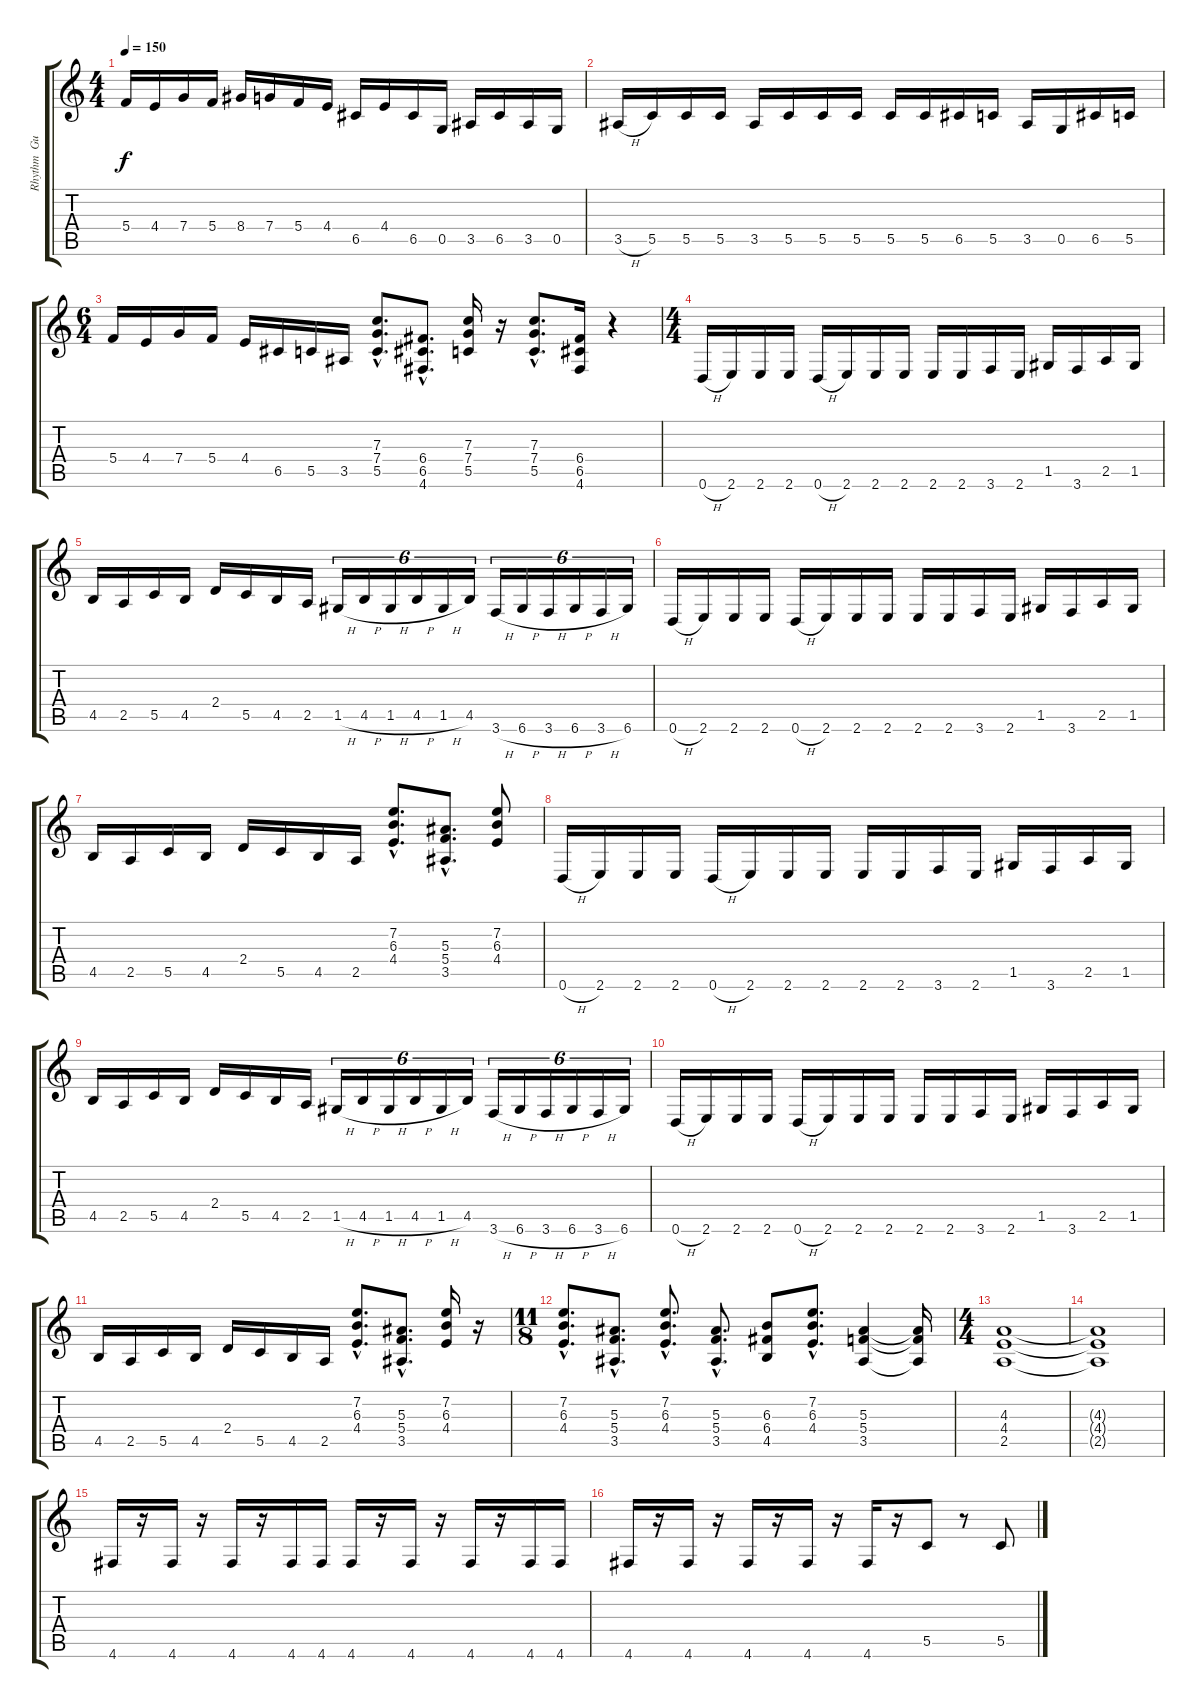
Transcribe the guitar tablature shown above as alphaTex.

\track ("Rhythm  Guitar" "Rhythm  Gu") {instrument overdrivenguitar}
\staff {score tabs}
\tuning (D4 A3 F3 C3 G2 D2) {hide}
\ts (4 4)
\tempo 150
\clef g2
\ks c
5.4.16{dy f} 4.4.16 7.4.16 5.4.16 8.4.16 7.4.16 5.4.16 4.4.16 6.5.16 4.4.16 6.5.16 0.5.16 3.5.16 6.5.16 3.5.16 0.5.16 |
3.5{h}.16 5.5.16 5.5.16 5.5.16 3.5.16 5.5.16 5.5.16 5.5.16 5.5.16 5.5.16 6.5.16 5.5.16 3.5.16 0.5.16 6.5.16 5.5.16 |
\ts (6 4)
5.4.16 4.4.16 7.4.16 5.4.16 4.4.16 6.5.16 5.5.16 3.5.16 (7.3{hac} 7.4{hac} 5.5{hac}).8{d} (6.4{hac} 6.5{hac} 4.6{hac}).8{d} (7.3 7.4 5.5).16 r.16 (7.3{hac} 7.4{hac} 5.5{hac}).8{d} (6.4 6.5 4.6).16 r.4 |
\ts (4 4)
0.6{h}.16 2.6.16 2.6.16 2.6.16 0.6{h}.16 2.6.16 2.6.16 2.6.16 2.6.16 2.6.16 3.6.16 2.6.16 1.5.16 3.6.16 2.5.16 1.5.16 |
4.5.16 2.5.16 5.5.16 4.5.16 2.4.16 5.5.16 4.5.16 2.5.16 1.5{h}.16{tu (6 4)} 4.5{h}.16{tu (6 4)} 1.5{h}.16{tu (6 4)} 4.5{h}.16{tu (6 4)} 1.5{h}.16{tu (6 4)} 4.5.16{tu (6 4)} 3.6{h}.16{tu (6 4)} 6.6{h}.16{tu (6 4)} 3.6{h}.16{tu (6 4)} 6.6{h}.16{tu (6 4)} 3.6{h}.16{tu (6 4)} 6.6.16{tu (6 4)} |
0.6{h}.16 2.6.16 2.6.16 2.6.16 0.6{h}.16 2.6.16 2.6.16 2.6.16 2.6.16 2.6.16 3.6.16 2.6.16 1.5.16 3.6.16 2.5.16 1.5.16 |
4.5.16 2.5.16 5.5.16 4.5.16 2.4.16 5.5.16 4.5.16 2.5.16 (7.2{hac} 6.3{hac} 4.4{hac}).8{d} (5.3{hac} 5.4{hac} 3.5{hac}).8{d} (7.2 6.3 4.4).8 |
0.6{h}.16 2.6.16 2.6.16 2.6.16 0.6{h}.16 2.6.16 2.6.16 2.6.16 2.6.16 2.6.16 3.6.16 2.6.16 1.5.16 3.6.16 2.5.16 1.5.16 |
4.5.16 2.5.16 5.5.16 4.5.16 2.4.16 5.5.16 4.5.16 2.5.16 1.5{h}.16{tu (6 4)} 4.5{h}.16{tu (6 4)} 1.5{h}.16{tu (6 4)} 4.5{h}.16{tu (6 4)} 1.5{h}.16{tu (6 4)} 4.5.16{tu (6 4)} 3.6{h}.16{tu (6 4)} 6.6{h}.16{tu (6 4)} 3.6{h}.16{tu (6 4)} 6.6{h}.16{tu (6 4)} 3.6{h}.16{tu (6 4)} 6.6.16{tu (6 4)} |
0.6{h}.16 2.6.16 2.6.16 2.6.16 0.6{h}.16 2.6.16 2.6.16 2.6.16 2.6.16 2.6.16 3.6.16 2.6.16 1.5.16 3.6.16 2.5.16 1.5.16 |
4.5.16 2.5.16 5.5.16 4.5.16 2.4.16 5.5.16 4.5.16 2.5.16 (7.2{hac} 6.3{hac} 4.4{hac}).8{d} (5.3{hac} 5.4{hac} 3.5{hac}).8{d} (7.2 6.3 4.4).16 r.16 |
\ts (11 8)
(7.2{hac} 6.3{hac} 4.4{hac}).8{d} (5.3{hac} 5.4{hac} 3.5{hac}).8{d} (7.2{hac} 6.3{hac} 4.4{hac}).8{d} (5.3{hac} 5.4{hac} 3.5{hac}).8{d} (6.3 6.4 4.5).8 (7.2{hac} 6.3{hac} 4.4{hac}).8{d} (5.3 5.4 3.5).4 (5.3{t} 5.4{t} 3.5{t}).16 |
\ts (4 4)
(4.3 4.4 2.5).1 |
(4.3{t} 4.4{t} 2.5{t}).1 |
4.6.16 r.16 4.6.16 r.16 4.6.16 r.16 4.6.16 4.6.16 4.6.16 r.16 4.6.16 r.16 4.6.16 r.16 4.6.16 4.6.16 |
4.6.16 r.16 4.6.16 r.16 4.6.16 r.16 4.6.16 r.16 4.6.16 r.16 5.5.8 r.8 5.5.8
